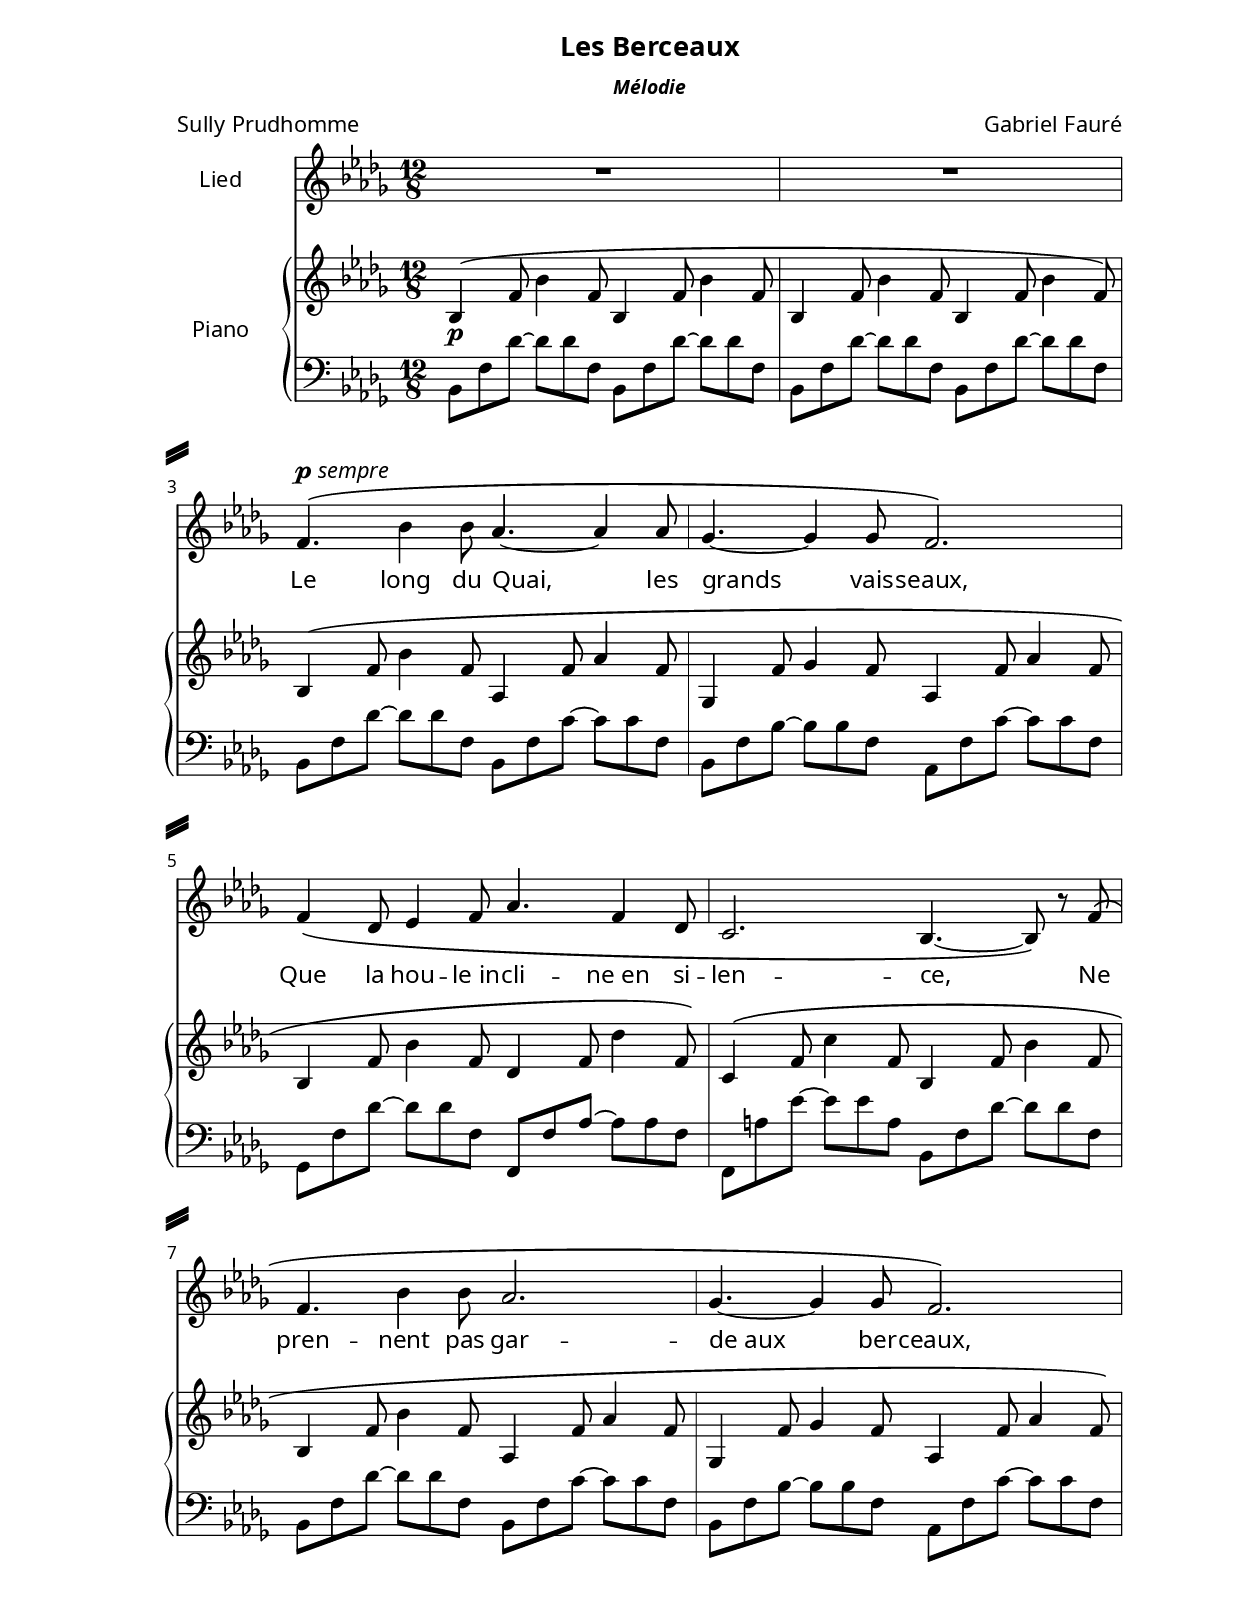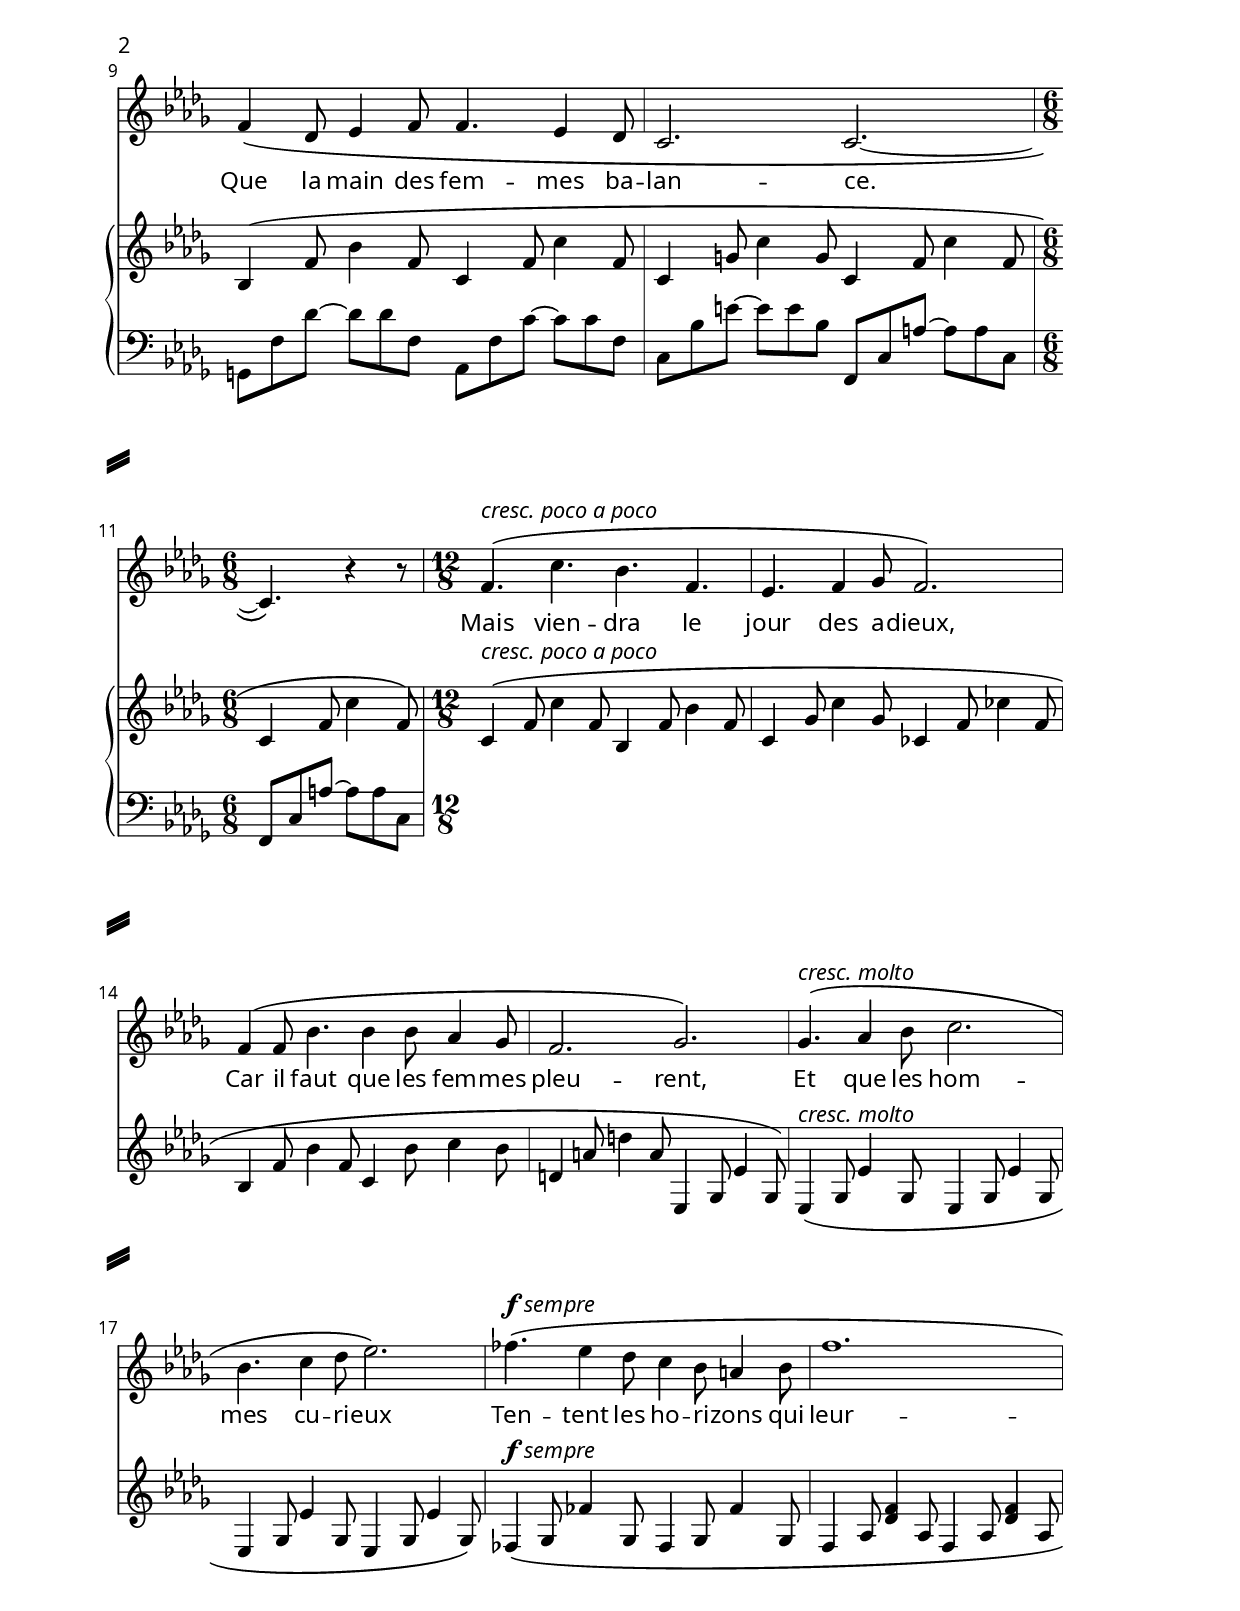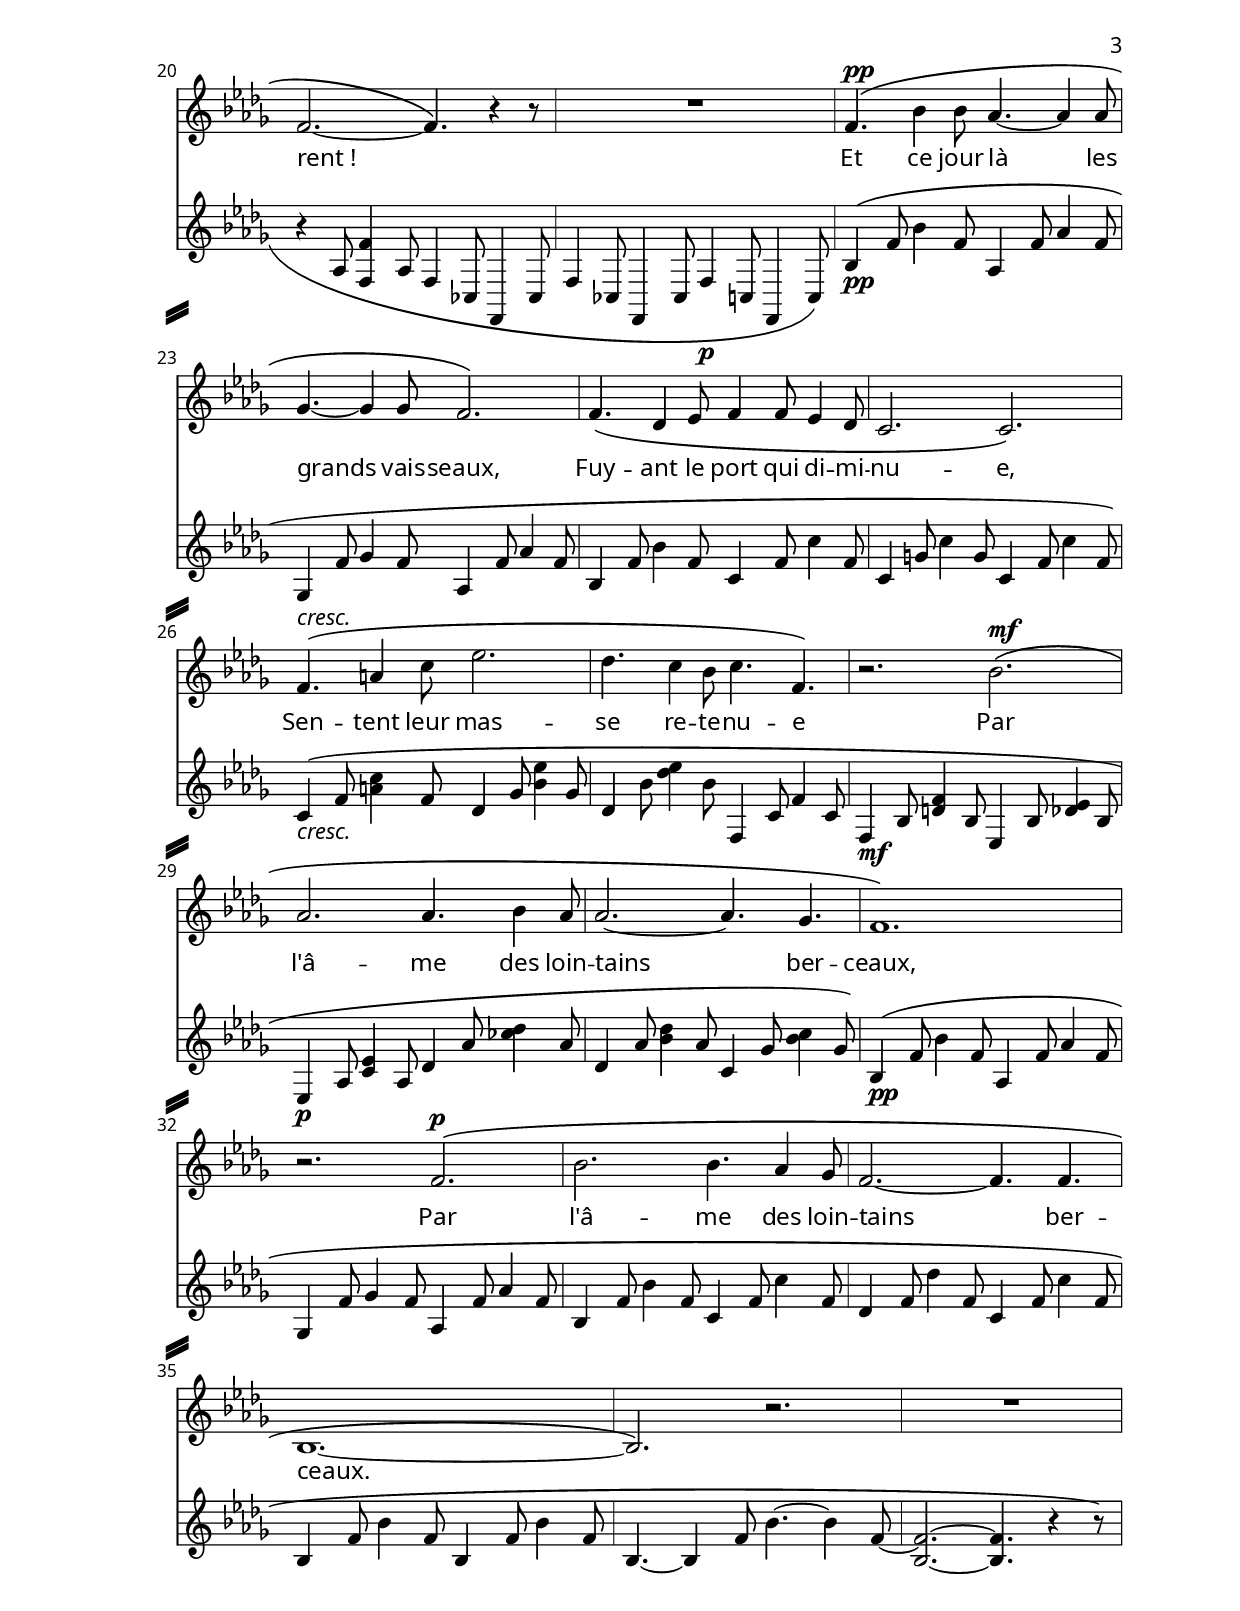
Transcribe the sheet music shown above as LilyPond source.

% ---------------- Generated using MiXuP ----------------
\version "2.12.3"

#(define-markup-command (pencil layout props text) (markup?)
  "Print the string argument pencil-like."
  (interpret-markup layout
   (cons '((font-name . "Hilde") (font-shape . upright)
           (font-series . medium)) props)
   (make-with-color-markup (x11-color 'grey40) text)))

\layout {
  \context {
    \ChoirStaff
    \name "SemiChoirStaff"
    \consists "Span_bar_engraver"
    \override SpanBar #'stencil =
    #(lambda (grob)
      (if (string=? (ly:grob-property grob 'glyph-name) "|")
       (set! (ly:grob-property grob 'glyph-name) ""))
      (ly:span-bar::print grob))
  }
  \context {
    \Score
    \accepts "SemiChoirStaff"
    \override VerticalAxisGroup #'line-break-system-details = #'((minimum-Y-extent . (-30 . 10)))
  }
}

#(set-global-staff-size 21)
#(set-default-paper-size "a4")
#(ly:set-option 'point-and-click #f)

\layout {
  \context {
    \Score
    \override StaffSymbol #'ledger-line-thickness = #'(1.0 . 0)
    \override BarLine #'hair-thickness = #0.8
    \override BarLine #'thick-thickness = #2.0
  }
  \context {
    \Lyrics
    \name AltLyrics
    \alias Lyrics
    \override StanzaNumber #'font-series = #'medium
    \override LyricText #'font-shape = #'italic
    \override LyricText #'color = #(x11-color 'grey20)
  }
  \context {
    \StaffGroup
    \accepts AltLyrics
  }
}

\header {
mixuppartitur = "berceaux"
title = \markup{\sans\huge\center-column{{\line{"Les Berceaux"}
}}}
subtitle = \markup{\override #'(box-padding . 1.0) \override #'(baseline-skip . 2)
\small{\italic\center-column{\line{"Mélodie"}
}}}
poet = \markup{"Sully" \sans "Prudhomme"}
composer = \markup{"Gabriel" \sans "Fauré"}
}

\book {
\paper {
  ragged-last-bottom = ##f
  after-title-space = 20\mm
  top-margin = 15\mm
  bottom-margin = 20\mm
  line-width = 160\mm
  head-separation = 20\mm
  foot-separation = 20\mm
  system-separator-markup = \slashSeparator
  page-spacing-weight = 10
  indent = 20\mm
  two-sided = ##t
  inner-margin = 30\mm
  outer-margin = 20\mm

  #(define fonts
    (make-pango-font-tree
     "Linux Libertine"
     "Linux Libertine C"
     "Inconsolata"
     0.95
   ))
}

\score {
<<
\new Staff = "lied1" <<
\set Staff.instrumentName = "Lied"
\set Staff.shortInstrumentName = ""
\new Voice = "lied1voice" {
\relative c' {
 \clef "G"
 \key des \major
 \override Staff.TimeSignature #'style = #'() \time 12/8
 R1. | R1. | f4.\(^\markup{\dynamic p \italic "sempre"} bes4 bes8 aes4.~ aes4 aes8 | ges4.~ ges4 ges8 f2.\)
 | f4\( des8 ees4 f8 aes4. f4 des8 | c2. bes4.~ bes8\)
 r8 f'8\( | f4. bes4 bes8 aes2. | ges4.~ ges4 ges8 f2.\)
 | f4\( des8 ees4 f8 f4. ees4 des8 | c2. c2.~ | \override Staff.TimeSignature #'style = #'() \time 6/8
 c4.\)
 r4 r8 | \override Staff.TimeSignature #'style = #'() \time 12/8
 f4.\(^\markup{\italic "cresc. poco a poco"} c'4. bes4. f4. | ees4. f4 ges8 f2.\)
 | f4\( f8 bes4. bes4 bes8 aes4 ges8 | f2. ges2.\)
 | ges4.\(^\markup{\italic "cresc. molto"} aes4 bes8 c2. | bes4. c4 des8 ees2.\)
 | fes4.\(^\markup{\dynamic f \italic "sempre"} ees4 des8 c4 bes8 a4 bes8 | f'1. | f,2.~ f4.\)
 r4 r8 | R1. | f4.\(^\markup{\dynamic pp} bes4 bes8 aes4.~ aes4 aes8 | ges4.~ ges4 ges8 f2.\)
 | f4.\( des4 ees8 f4 f8 ees4 des8 | c2. c2.\)
 | f4.\(^\markup{\italic "cresc."} a4 c8 ees2. | des4. c4 bes8 c4. f,4.\)
 | r2. bes2.^\markup{\dynamic mf}\( | aes2. aes4. bes4 aes8 | aes2.~ aes4. ges4. | f1.\)
 | r2. f2.^\markup{\dynamic p}\( | bes2. bes4. aes4 ges8 | f2.~ f4. f4. | bes,1.~ | bes2.\)
 r2. | R1. |
}
}
\new Lyrics = "lied1x1" \lyricsto "lied1voice" {
\lyricmode {
 "Le" "long" "du" "Quai," "les" "grands" "vais" -- "seaux," "Que" "la" "hou" -- "le in" -- "cli" -- "ne en" "si" -- "len" -- "ce," "Ne" "pren" -- "nent" "pas" "gar" -- "de aux" "ber" -- "ceaux," "Que" "la" "main" "des" "fem" -- "mes" "ba" -- "lan" -- "ce." "Mais" "vien" -- "dra" "le" "jour" "des" "a" -- "dieux," "Car" "il" "faut" "que" "les" "fem" -- "mes" "pleu" -- "rent," "Et" "que" "les" "hom" -- "mes" "cu" -- "ri" -- "eux" "Ten" -- "tent" "les" "ho" -- "ri" -- "zons" "qui" "leur" -- "rent !" "Et" "ce" "jour" "là" "les" "grands" "vais" -- "seaux," "Fuy" -- "ant" "le" "port" "qui" "di" -- "mi" -- "nu" -- "e," "Sen" -- "tent" "leur" "mas" -- "se" "re" -- "te" -- "nu" -- "e" "Par" "l'â" -- "me" "des" "loin" -- "tains" "ber" -- "ceaux," "Par" "l'â" -- "me" "des" "loin" -- "tains" "ber" -- "ceaux." "" "" "" "" "" "" "" "" "" "" ""
}
}
>>
\new PianoStaff = "piano" <<
\set PianoStaff.instrumentName = "Piano"
\set PianoStaff.shortInstrumentName = ""
\new Staff = "piano2" <<
\new Voice = "piano2voice" {
\relative c' {
 \clef "G"
 \key des \major
 \override Staff.TimeSignature #'style = #'() \time 12/8
 bes4\(-\markup{\dynamic p} f'8 bes4 f8
 bes,4 f'8 bes4 f8
 | bes,4 f'8 bes4 f8
 bes,4 f'8 bes4 f8\)
 |
 bes,4\( f'8 bes4 f8
 aes,4 f'8 aes4 f8
 | ges,4 f'8 ges4 f8
 aes,4 f'8 aes4 f8
 | bes,4 f'8 bes4 f8
 des4 f8 des'4 f,8\)
 |
 c4\( f8 c'4 f,8
 bes,4 f'8 bes4 f8
 | bes,4 f'8 bes4 f8
 aes,4 f'8 aes4 f8
 | ges,4 f'8 ges4 f8
 aes,4 f'8 aes4 f8\)
 |
 bes,4\( f'8 bes4 f8
 c4 f8 c'4 f,8
 | c4 g'8 c4 g8
 c,4 f8 c'4 f,8
 | \override Staff.TimeSignature #'style = #'() \time 6/8
 c4 f8 c'4 f,8\)
 | \override Staff.TimeSignature #'style = #'() \time 12/8

 c4\(^\markup{\italic "cresc. poco a poco"} f8 c'4 f,8
 bes,4 f'8 bes4 f8
 | c4 ges'8 c4 ges8
 ces,4 f8 ces'4 f,8
 | bes,4 f'8 bes4 f8
 c4 bes'8 c4 bes8
 | d,4 a'8 d4 a8
 ees,4 ges8 ees'4 ges,8\)
 |
 ees4\(^\markup{\italic "cresc. molto"} ges8 ees'4 ges,8
 ees4 ges8 ees'4 ges,8
 | ees4 ges8 ees'4 ges,8
 ees4 ges8 ees'4 ges,8\)
 |
 fes4\(^\markup{\dynamic f \italic "sempre"} ges8 fes'4 ges,8
 fes4 ges8 fes'4 ges,8
 | f4 aes8 <des f>4 aes8
 f4 aes8 <des f>4 aes8
 | r4 aes8 <f f'>4 aes8
 f4 ces8 f,4 ces'8
 | f4 ces8 f,4 ces'8
 f4-\markup{\dynamic p} c8 f,4 c'8\)
 |
 bes'4\(-\markup{\dynamic pp} f'8 bes4 f8
 aes,4 f'8 aes4 f8
 | ges,4 f'8 ges4 f8
 aes,4 f'8 aes4 f8
 | bes,4 f'8 bes4 f8
 c4 f8 c'4 f,8
 | c4 g'8 c4 g8
 c,4 f8 c'4 f,8\)
 |
 c4\(-\markup{\italic "cresc."} f8 <a c>4 f8
 des4 ges8 <bes ees>4 ges8
 | des4-\< bes'8 <des ees>4 bes8
 f,4 c'8 f4 c8
 | f,4-\markup{\dynamic mf} bes8 <d f>4 bes8
 ees,4-\> bes'8 <des ees>4 bes8
 | ees,4-\markup{\dynamic p} aes8 <c ees>4 aes8
 des4 aes'8 <ces des>4 aes8
 | des,4 aes'8 <bes des>4 aes8
 c,4-\> ges'8 <bes c>4 ges8\)
 |
 bes,4\(-\markup{\dynamic pp} f'8 bes4 f8
 aes,4 f'8 aes4 f8
 | ges,4 f'8 ges4 f8
 aes,4 f'8 aes4 f8
 | bes,4 f'8 bes4 f8
 c4 f8 c'4 f,8
 | des4 f8 des'4 f,8
 c4 f8 c'4 f,8
 | bes,4 f'8 bes4 f8
 bes,4 f'8 bes4 f8
 | bes,4.~ bes4 f'8 bes4.~ bes4 f8~ | <bes, f'>2.~ <bes f'>4. r4 r8\) |

}
}
>>
\new Staff = "piano3" <<
\new Voice = "piano3voice" {
\relative c' {
 \clef "F"
 \key des \major
 \override Staff.TimeSignature #'style = #'() \time 12/8
 bes,8 f'8 des'8~
 des8 des8 f,8

 bes,8 f'8 des'8~
 des8 des8 f,8

 | bes,8 f'8 des'8~
 des8 des8 f,8

 bes,8 f'8 des'8~
 des8 des8 f,8

 | bes,8 f'8 des'8~
 des8 des8 f,8

 bes,8 f'8 c'8~
 c8 c8 f,8

 | bes,8 f'8 bes8~
 bes8 bes8 f8

 aes,8 f'8 c'8~
 c8 c8 f,8

 | ges,8 f'8 des'8~
 des8 des8 f,8

 f,8 f'8 aes8~
 aes8 aes8 f8

 | f,8 a'8 ees'8~
 ees8 ees8 a,8

 bes,8 f'8 des'8~
 des8 des8 f,8

 | bes,8 f'8 des'8~
 des8 des8 f,8

 bes,8 f'8 c'8~
 c8 c8 f,8

 | bes,8 f'8 bes8~
 bes8 bes8 f8

 aes,8 f'8 c'8~
 c8 c8 f,8

 | g,8 f'8 des'8~
 des8 des8 f,8

 aes,8 f'8 c'8~
 c8 c8 f,8

 | c8 bes'8 e8~
 e8 e8 bes8

 f,8 c'8 a'8~
 a8 a8 c,8

 | \override Staff.TimeSignature #'style = #'() \time 6/8
 f,8 c'8 a'8~
 a8 a8 c,8

 | \override Staff.TimeSignature #'style = #'() \time 12/8

}
}
>>
>>
>>
}
}
